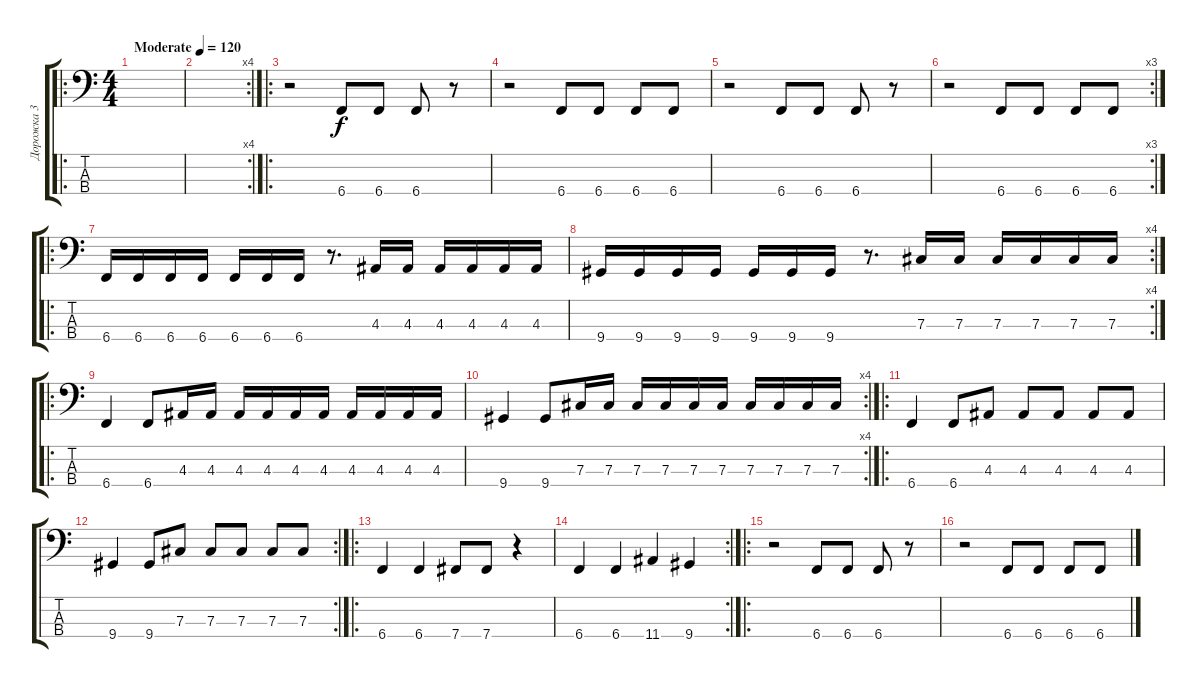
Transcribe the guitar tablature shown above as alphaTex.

\track ("Дорожка 3" "Дорожка 3") {instrument electricbassfinger}
\staff {score tabs}
\tuning (E2 B1 Gb1 B0) {hide}
\ro
\ts (4 4)
\tempo (120 "Moderate")
\clef f4
\ks c
|
\rc 4
|
\ro
r.2 6.4.8 6.4.8 6.4.8 r.8 |
r.2 6.4.8 6.4.8 6.4.8 6.4.8 |
r.2 6.4.8 6.4.8 6.4.8 r.8 |
\rc 3
r.2 6.4.8 6.4.8 6.4.8 6.4.8 |
\ro
6.4.16 6.4.16 6.4.16 6.4.16 6.4.16 6.4.16 6.4.16 r.8{d} 4.3.16 4.3.16 4.3.16 4.3.16 4.3.16 4.3.16 |
\rc 4
9.4.16 9.4.16 9.4.16 9.4.16 9.4.16 9.4.16 9.4.16 r.8{d} 7.3.16 7.3.16 7.3.16 7.3.16 7.3.16 7.3.16 |
\ro
6.4.4 6.4.8 4.3.16 4.3.16 4.3.16 4.3.16 4.3.16 4.3.16 4.3.16 4.3.16 4.3.16 4.3.16 |
\rc 4
9.4.4 9.4.8 7.3.16 7.3.16 7.3.16 7.3.16 7.3.16 7.3.16 7.3.16 7.3.16 7.3.16 7.3.16 |
\ro
6.4.4 6.4.8 4.3.8 4.3.8 4.3.8 4.3.8 4.3.8 |
\rc 2
9.4.4 9.4.8 7.3.8 7.3.8 7.3.8 7.3.8 7.3.8 |
\ro
6.4.4 6.4.4 7.4.8 7.4.8 r.4 |
\rc 2
6.4.4 6.4.4 11.4.4 9.4.4 |
\ro
r.2 6.4.8 6.4.8 6.4.8 r.8 |
r.2 6.4.8 6.4.8 6.4.8 6.4.8
